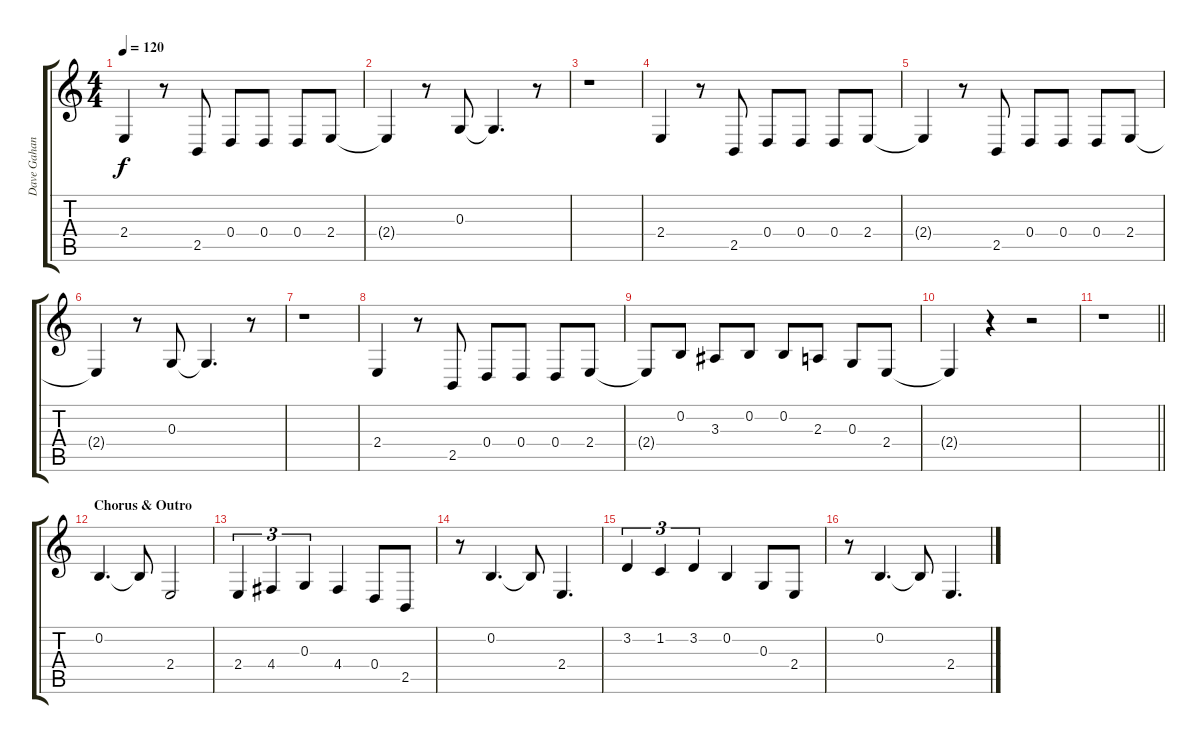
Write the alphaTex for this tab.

\track ("Dave Gahan - Vocal" "Dave Gahan") {instrument baritonesax}
\staff {score tabs}
\tuning (E4 B3 G3 D3 A2 E2) {hide}
\ts (4 4)
\tempo 120
\clef g2
\ks c
2.4{t}.4{dy f} r.8 2.5.8 0.4.8 0.4.8 0.4.8 2.4.8 |
2.4{t}.4 r.8 0.3.8 0.3{t}.4{d} r.8 |
r.1 |
2.4.4 r.8 2.5.8 0.4.8 0.4.8 0.4.8 2.4.8 |
2.4{t}.4 r.8 2.5.8 0.4.8 0.4.8 0.4.8 2.4.8 |
2.4{t}.4 r.8 0.3.8 0.3{t}.4{d} r.8 |
r.1 |
2.4.4 r.8 2.5.8 0.4.8 0.4.8 0.4.8 2.4.8 |
2.4{t}.8 0.2.8 3.3.8 0.2.8 0.2.8 2.3.8 0.3.8 2.4.8 |
2.4{t}.4 r.4 r.2 |
\barLineRight lightlight
r.1 |
\section ("" "Chorus & Outro")
0.2.4{d} 0.2{t}.8 2.4.2 |
2.4.4{tu (3 2)} 4.4.4{tu (3 2)} 0.3.4{tu (3 2)} 4.4.4 0.4.8 2.5.8 |
r.8 0.2.4{d} 0.2{t}.8 2.4.4{d} |
3.2.4{tu (3 2)} 1.2.4{tu (3 2)} 3.2.4{tu (3 2)} 0.2.4 0.3.8 2.4.8 |
r.8 0.2.4{d} 0.2{t}.8 2.4.4{d}
